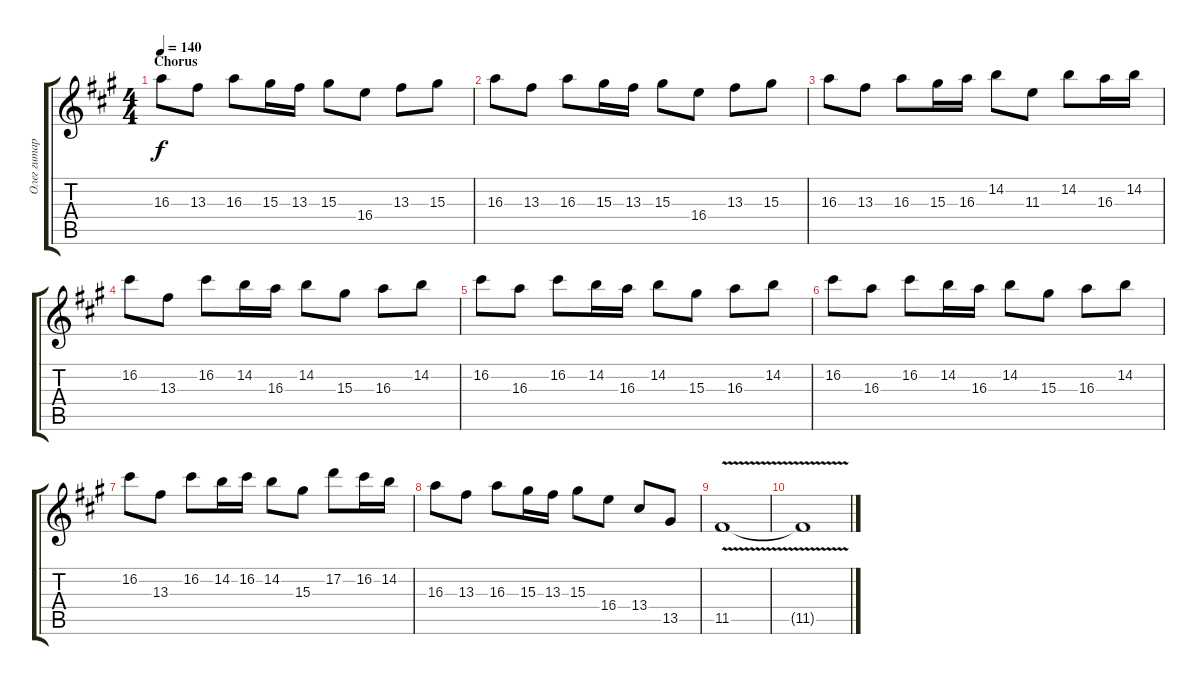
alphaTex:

\track ("Олег гитара" "Олег гитар") {instrument distortionguitar}
\staff {score tabs}
\tuning (D4 A3 F3 C3 G2 D2) {hide}
\ts (4 4)
\section ("" "Chorus")
\tempo 140
\clef g2
\ks f#minor
16.3.8{dy f} 13.3.8 16.3.8 15.3.16 13.3.16 15.3.8 16.4.8 13.3.8 15.3.8 |
16.3.8 13.3.8 16.3.8 15.3.16 13.3.16 15.3.8 16.4.8 13.3.8 15.3.8 |
16.3.8 13.3.8 16.3.8 15.3.16 16.3.16 14.2.8 11.3.8 14.2.8 16.3.16 14.2.16 |
16.2.8 13.3.8 16.2.8 14.2.16 16.3.16 14.2.8 15.3.8 16.3.8 14.2.8 |
16.2.8 16.3.8 16.2.8 14.2.16 16.3.16 14.2.8 15.3.8 16.3.8 14.2.8 |
16.2.8 16.3.8 16.2.8 14.2.16 16.3.16 14.2.8 15.3.8 16.3.8 14.2.8 |
16.2.8 13.3.8 16.2.8 14.2.16 16.2.16 14.2.8 15.3.8 17.2.8 16.2.16 14.2.16 |
16.3.8 13.3.8 16.3.8 15.3.16 13.3.16 15.3.8 16.4.8 13.4.8 13.5.8 |
11.5{v}.1 |
11.5{t}.1
